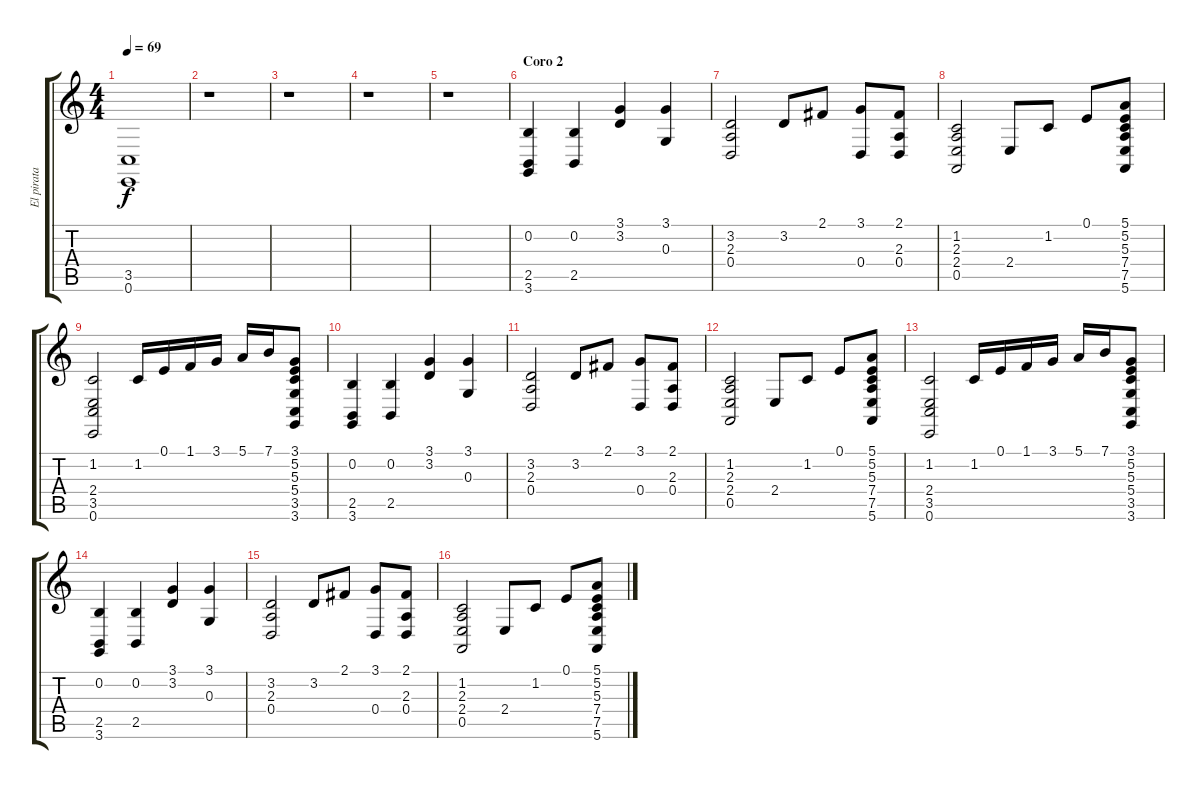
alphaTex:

\track ("El pirata del piano" "El pirata ") {instrument acousticgrandpiano}
\staff {score tabs}
\tuning (E4 B3 G3 D3 A2 E2) {hide}
\ts (4 4)
\tempo 69
\clef g2
\ks c
(3.5 0.6).1{dy f} |
r.1 |
r.1 |
r.1 |
r.1 |
\section ("" "Coro 2")
(0.2 2.5 3.6).4 (0.2 2.5).4 (3.1 3.2).4 (3.1 0.3).4 |
(3.2 2.3 0.4).2 3.2.8 2.1.8 (3.1 0.4).8 (2.1 2.3 0.4).8 |
(1.2 2.3 2.4 0.5).2 2.4.8 1.2.8 0.1.8 (5.1 5.2 5.3 7.4 7.5 5.6).8 |
(1.2 2.4 3.5 0.6).2 1.2.16 0.1.16 1.1.16 3.1.16 5.1.16 7.1.16 (3.1 5.2 5.3 5.4 3.5 3.6).8 |
(0.2 2.5 3.6).4 (0.2 2.5).4 (3.1 3.2).4 (3.1 0.3).4 |
(3.2 2.3 0.4).2 3.2.8 2.1.8 (3.1 0.4).8 (2.1 2.3 0.4).8 |
(1.2 2.3 2.4 0.5).2 2.4.8 1.2.8 0.1.8 (5.1 5.2 5.3 7.4 7.5 5.6).8 |
(1.2 2.4 3.5 0.6).2 1.2.16 0.1.16 1.1.16 3.1.16 5.1.16 7.1.16 (3.1 5.2 5.3 5.4 3.5 3.6).8 |
(0.2 2.5 3.6).4 (0.2 2.5).4 (3.1 3.2).4 (3.1 0.3).4 |
(3.2 2.3 0.4).2 3.2.8 2.1.8 (3.1 0.4).8 (2.1 2.3 0.4).8 |
(1.2 2.3 2.4 0.5).2 2.4.8 1.2.8 0.1.8 (5.1 5.2 5.3 7.4 7.5 5.6).8
